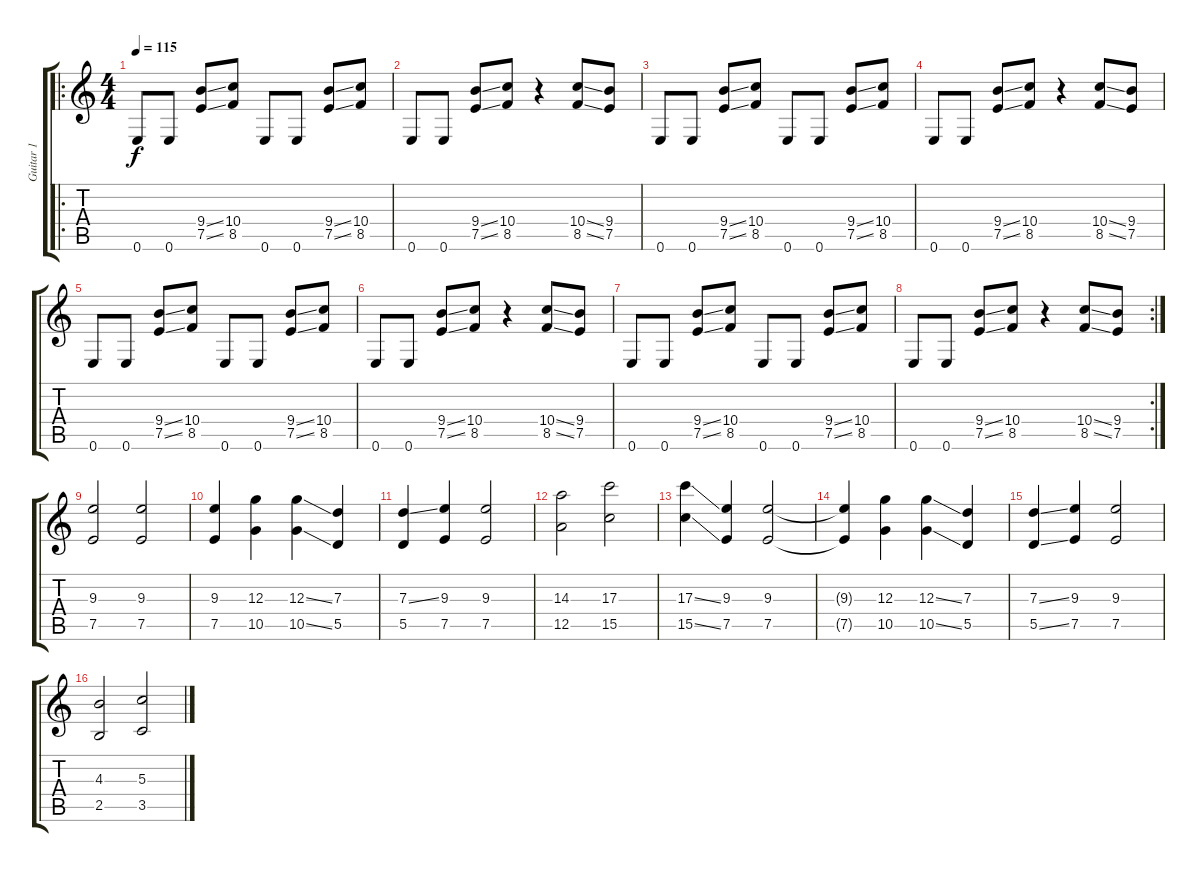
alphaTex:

\track ("Guitar 1" "Guitar 1") {instrument distortionguitar}
\staff {score tabs}
\tuning (E4 B3 G3 D3 A2 E2) {hide}
\ro
\ts (4 4)
\tempo 115
\clef g2
\ks c
0.6.8{dy f} 0.6.8 (9.4{ss} 7.5{ss}).8 (10.4 8.5).8 0.6.8 0.6.8 (9.4{ss} 7.5{ss}).8 (10.4 8.5).8 |
0.6.8 0.6.8 (9.4{ss} 7.5{ss}).8 (10.4 8.5).8 r.4 (10.4{ss} 8.5{ss}).8 (9.4 7.5).8 |
0.6.8 0.6.8 (9.4{ss} 7.5{ss}).8 (10.4 8.5).8 0.6.8 0.6.8 (9.4{ss} 7.5{ss}).8 (10.4 8.5).8 |
0.6.8 0.6.8 (9.4{ss} 7.5{ss}).8 (10.4 8.5).8 r.4 (10.4{ss} 8.5{ss}).8 (9.4 7.5).8 |
0.6.8 0.6.8 (9.4{ss} 7.5{ss}).8 (10.4 8.5).8 0.6.8 0.6.8 (9.4{ss} 7.5{ss}).8 (10.4 8.5).8 |
0.6.8 0.6.8 (9.4{ss} 7.5{ss}).8 (10.4 8.5).8 r.4 (10.4{ss} 8.5{ss}).8 (9.4 7.5).8 |
0.6.8 0.6.8 (9.4{ss} 7.5{ss}).8 (10.4 8.5).8 0.6.8 0.6.8 (9.4{ss} 7.5{ss}).8 (10.4 8.5).8 |
\rc 2
0.6.8 0.6.8 (9.4{ss} 7.5{ss}).8 (10.4 8.5).8 r.4 (10.4{ss} 8.5{ss}).8 (9.4 7.5).8 |
(9.3 7.5).2 (9.3 7.5).2 |
(9.3 7.5).4 (12.3 10.5).4 (12.3{ss} 10.5{ss}).4 (7.3 5.5).4 |
(7.3{ss} 5.5).4 (9.3 7.5).4 (9.3 7.5).2 |
(14.3 12.5).2 (17.3 15.5).2 |
(17.3{ss} 15.5{ss}).4 (9.3 7.5).4 (9.3 7.5).2 |
(9.3{t} 7.5{t}).4 (12.3 10.5).4 (12.3{ss} 10.5{ss}).4 (7.3 5.5).4 |
(7.3{ss} 5.5{ss}).4 (9.3 7.5).4 (9.3 7.5).2 |
(4.3 2.5).2 (5.3 3.5).2
